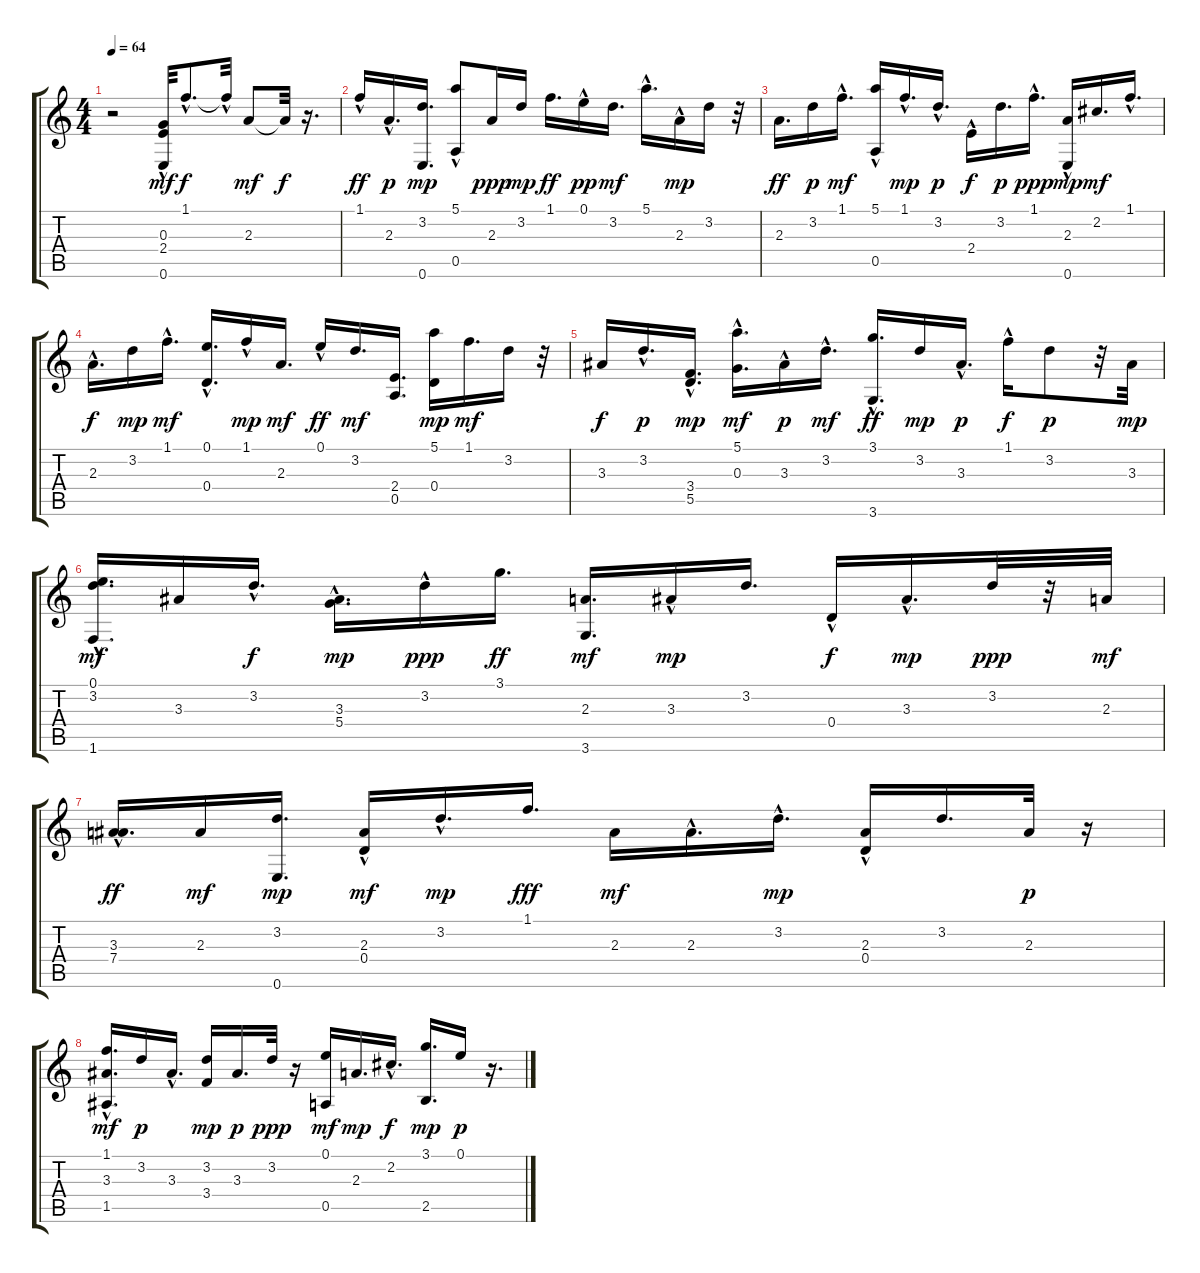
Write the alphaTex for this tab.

\track "" {instrument acousticguitarnylon}
\staff {score tabs}
\tuning (E4 B3 G3 D3 A2 E2) {hide}
\ts (4 4)
\tempo 64
\clef g2
\ks c
r.2{dy mf instrument acousticguitarnylon} (0.3{hac} 2.4 0.6{hac}).32{volume 11 balance 8} 1.1{hac}.8{d dy f} 1.1{hac t}.32 2.3.8{dy mf} 2.3{t}.32{dy f} r.16{d} |
1.1{hac}.16{dy ff} 2.3{hac}.16{d dy p} (3.2 0.6).16{d dy mp} (5.1{hac} 0.5).8 2.3.16{dy ppp} 3.2.16{dy mp} 1.1.16{d dy ff} 0.1{hac}.16{dy pp} 3.2.16{d dy mf} 5.1{hac}.16{d} 2.3{hac}.16{dy mp} 3.2.16 r.32 |
2.3.16{d dy ff} 3.2.16{dy p} 1.1{hac}.16{d dy mf} (5.1 0.5{hac}).16 1.1{hac}.16{d dy mp} 3.2{hac}.16{d dy p} 2.4{hac}.16{dy f} 3.2.16{d dy p} 1.1{hac}.16{d dy ppp} (2.3{hac} 0.6).16{dy mp} 2.2.16{d dy mf} 1.1{hac}.16{d} |
2.3{hac}.16{d dy f} 3.2.16{dy mp} 1.1{hac}.16{d dy mf} (0.1{hac} 0.4).16{d} 1.1{hac}.16{dy mp} 2.3.16{d dy mf} 0.1{hac}.16{dy ff} 3.2.16{d dy mf} (2.4 0.5).16{d} (5.1 0.4).16{dy mp} 1.1.16{d dy mf} 3.2.16 r.32 |
3.3.16{dy f} 3.2{hac}.16{d dy p} (3.4{hac} 5.5).16{d dy mp} (5.1{hac} 0.3).16{d dy mf} 3.3{hac}.16{dy p} 3.2{hac}.16{d dy mf} (3.1 3.6{hac}).16{d dy ff} 3.2.16{dy mp} 3.3{hac}.16{d dy p} 1.1{hac}.16{dy f} 3.2.8{dy p} r.32 3.3.32{dy mp} |
(0.1{hac} 3.2{hac} 1.6).16{d dy mf} 3.3.16 3.2{hac}.16{d dy f} (3.3 5.4{hac}).16{d dy mp} 3.2{hac}.16{dy ppp} 3.1.16{d dy ff} (2.3 3.6).16{d dy mf} 3.3{hac}.16{dy mp} 3.2.16{d} 0.4{hac}.16{dy f} 3.3{hac}.16{d dy mp} 3.2.32{dy ppp} r.32 2.3.32{dy mf} |
(3.3{hac} 7.4{hac}).16{d dy ff} 2.3.16{dy mf} (3.2 0.6).16{d dy mp} (2.3{hac} 0.4).16{dy mf} 3.2{hac}.16{d dy mp} 1.1.16{d dy fff} 2.3.16{dy mf} 2.3{hac}.16{d} 3.2{hac}.16{d dy mp} (2.3 0.4{hac}).16 3.2.16{d} 2.3.32{dy p} r.16 |
(1.1{hac} 3.3 1.5{hac}).16{d dy mf} 3.2.16{dy p} 3.3{hac}.16{d} (3.2 3.4).16{dy mp} 3.3.16{d dy p} 3.2.32{dy ppp} r.16 (0.1 0.5).16{dy mf} 2.3.16{d dy mp} 2.2{hac}.16{d dy f} (3.1 2.5).16{d dy mp} 0.1.16{dy p} r.16{d}
